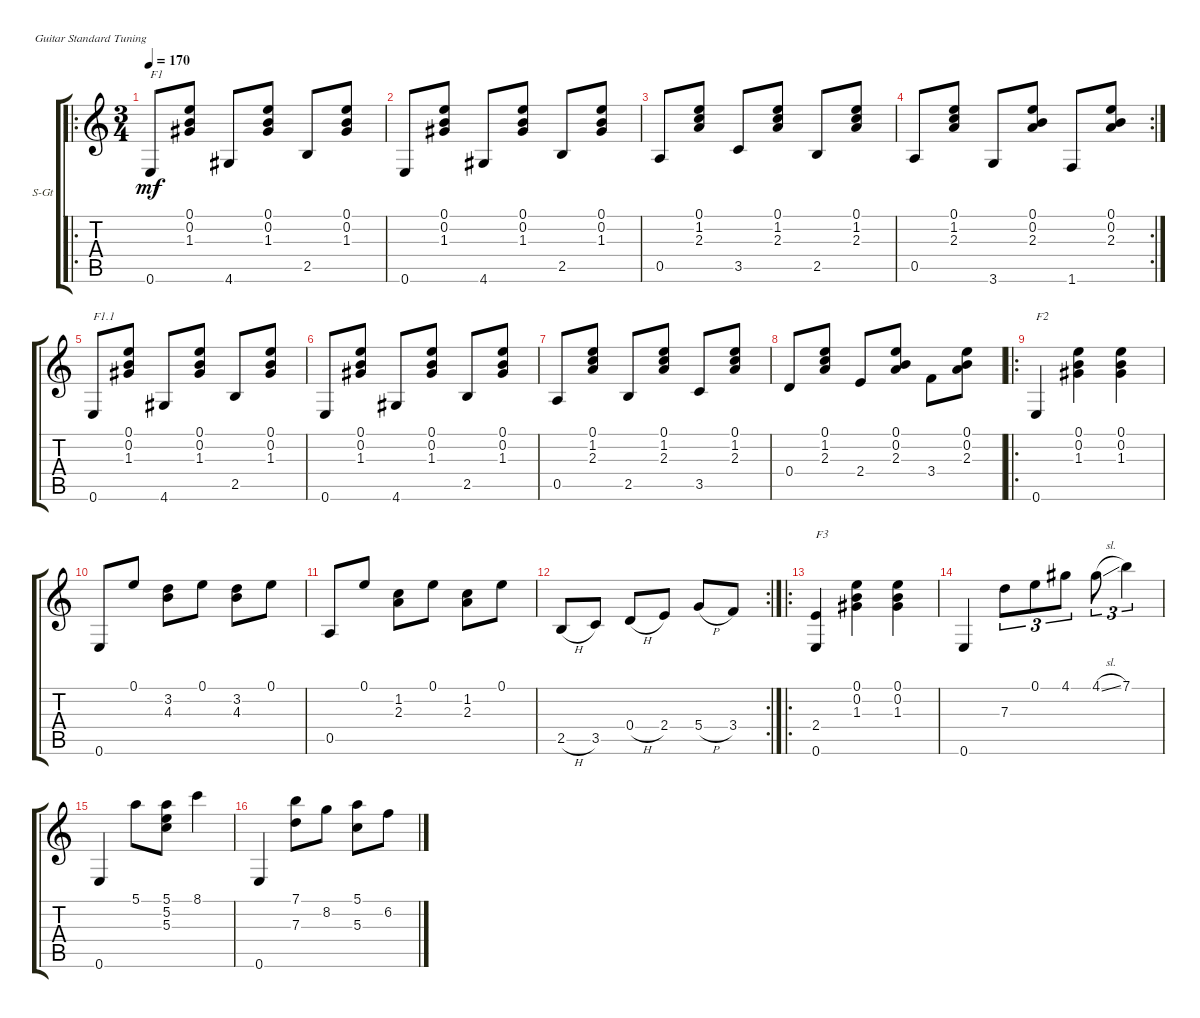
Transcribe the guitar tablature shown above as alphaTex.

\defaultSystemsLayout 4
\bracketExtendMode groupsimilarinstruments
\firstSystemTrackNameOrientation horizontal
\otherSystemsTrackNameOrientation horizontal
\track ("Steel Guitar" "S-Gt") {instrument acousticguitarsteel}
\staff {score tabs}
\tuning (E4 B3 G3 D3 A2 E2)
\ro
\ts (3 4)
\tempo 170
\clef g2
\ks c
0.6.8{txt "F1" dy mf instrument acousticguitarsteel} (0.1 0.2 1.3).8 4.6.8 (1.3 0.2 0.1).8 2.5.8 (1.3 0.2 0.1).8 |
0.6.8 (0.1 0.2 1.3).8 4.6.8 (1.3 0.2 0.1).8 2.5.8 (1.3 0.2 0.1).8 |
0.5.8 (2.3 1.2 0.1).8 3.5.8 (2.3 1.2 0.1).8 2.5.8 (2.3 1.2 0.1).8 |
\rc 2
0.5.8 (2.3 1.2 0.1).8 3.6.8 (2.3 0.2 0.1).8 1.6.8 (2.3 0.2 0.1).8 |
0.6.8{txt "F1.1"} (0.1 0.2 1.3).8 4.6.8 (1.3 0.2 0.1).8 2.5.8 (1.3 0.2 0.1).8 |
0.6.8 (0.1 0.2 1.3).8 4.6.8 (1.3 0.2 0.1).8 2.5.8 (1.3 0.2 0.1).8 |
0.5.8 (2.3 1.2 0.1).8 2.5.8 (2.3 1.2 0.1).8 3.5.8 (2.3 1.2 0.1).8 |
0.4.8 (2.3 1.2 0.1).8 2.4.8 (2.3 0.2 0.1).8 3.4.8 (2.3 0.2 0.1).8 |
\ro
0.6.4{txt "F2"} (1.3 0.2 0.1).4 (1.3 0.2 0.1).4 |
0.6.8 0.1.8 (3.2 4.3).8 0.1.8 (3.2 4.3).8 0.1.8 |
0.5.8 0.1.8 (1.2 2.3).8 0.1.8 (1.2 2.3).8 0.1.8 |
\rc 2
2.5{h}.8 3.5.8 0.4{h}.8 2.4.8 5.4{h}.8 3.4.8 |
\ro
(0.6 2.4).4{txt "F3"} (1.3 0.2 0.1).4 (0.2 0.1 1.3).4 |
0.6.4 7.3.8{tu (3 2)} 0.1.8{tu (3 2)} 4.1.8{tu (3 2)} 4.1{sl}.8{tu (3 2)} 7.1.4{tu (3 2)} |
0.6.4 5.1.8 (5.1 5.2 5.3).8 8.1.4 |
0.6.4 (7.3 7.1).8 8.2.8 (5.1 5.3).8 6.2.8
